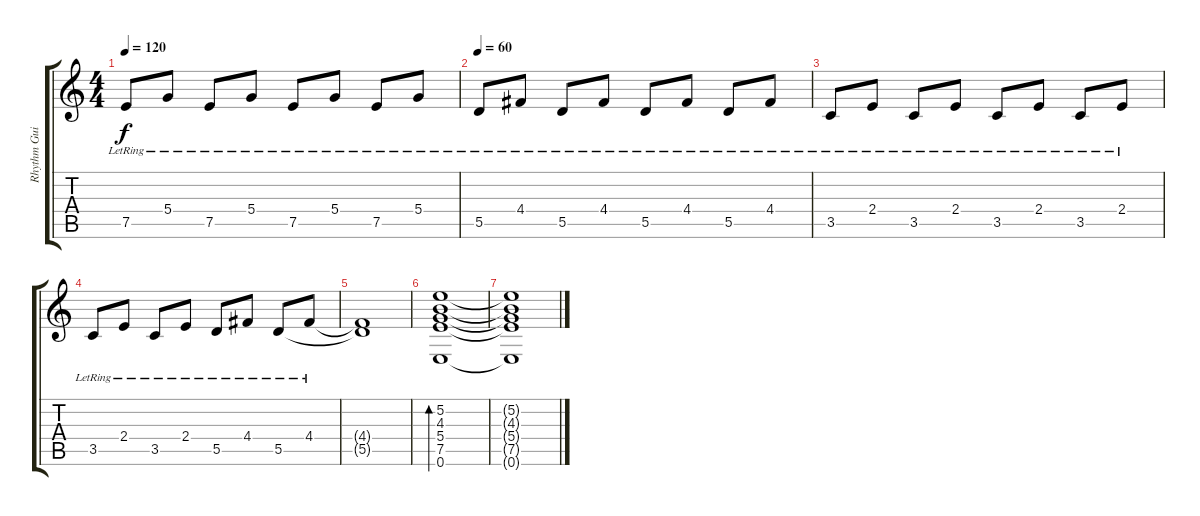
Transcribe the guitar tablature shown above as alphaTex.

\track ("Rhythm Guitar" "Rhythm Gui") {instrument electricguitarjazz}
\staff {score tabs}
\tuning (E4 B3 G3 D3 A2 E2) {hide}
\ts (4 4)
\tempo 120
\clef g2
\ks c
7.5{lr}.8{dy f} 5.4{lr}.8 7.5{lr}.8 5.4{lr}.8 7.5{lr}.8 5.4{lr}.8 7.5{lr}.8 5.4{lr}.8 |
\tempo 60
5.5{lr}.8 4.4{lr}.8 5.5{lr}.8 4.4{lr}.8 5.5{lr}.8 4.4{lr}.8 5.5{lr}.8 4.4{lr}.8 |
3.5{lr}.8 2.4{lr}.8 3.5{lr}.8 2.4{lr}.8 3.5{lr}.8 2.4{lr}.8 3.5{lr}.8 2.4{lr}.8 |
3.5{lr}.8 2.4{lr}.8 3.5{lr}.8 2.4{lr}.8 5.5{lr}.8 4.4{lr}.8 5.5{lr}.8 4.4{lr}.8 |
(4.4{t} 5.5{t}).1 |
(5.2 4.3 5.4 7.5 0.6).1{bd 480} |
(5.2{t} 4.3{t} 5.4{t} 7.5{t} 0.6{t}).1
